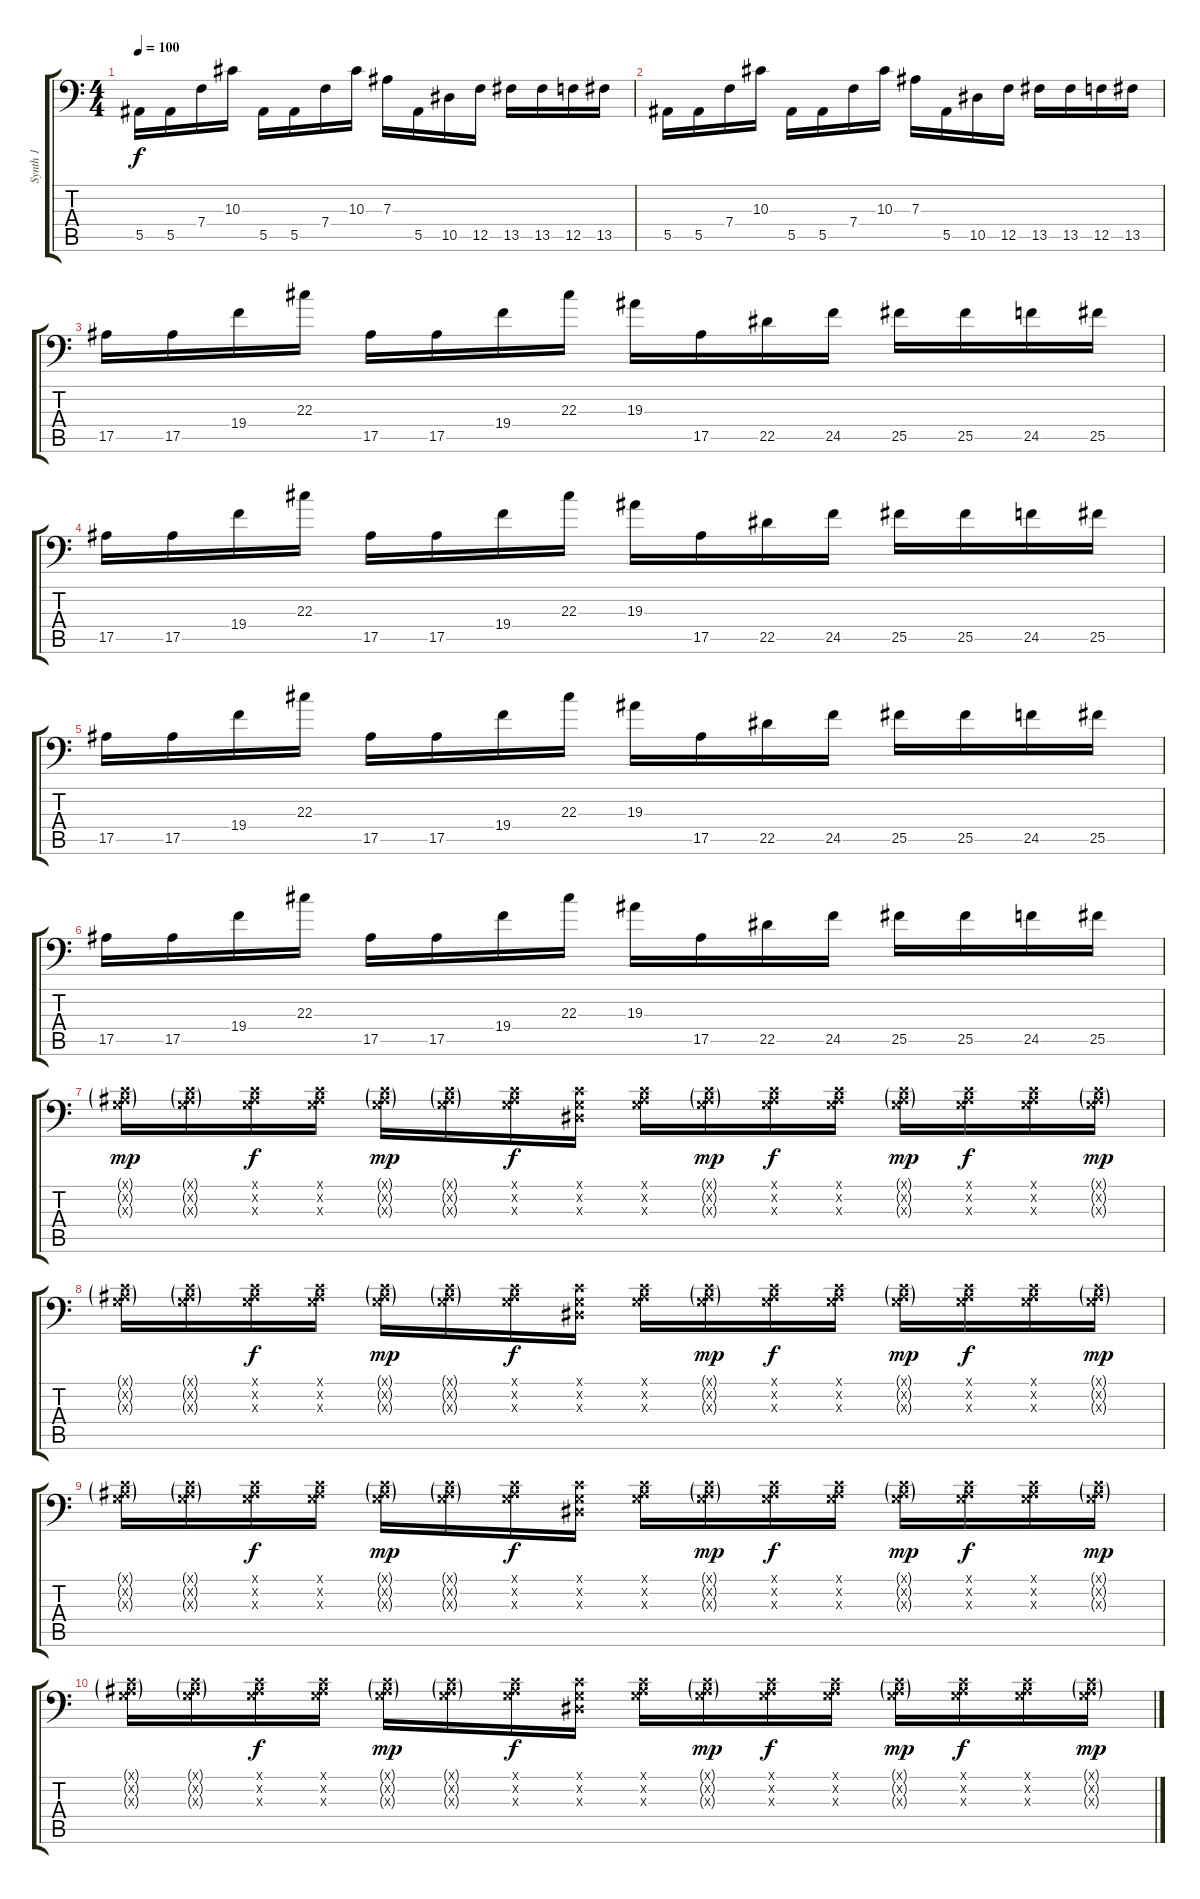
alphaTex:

\track ("Synth 1" "Synth 1") {instrument lead1square}
\staff {score tabs}
\tuning (C4 G3 Eb3 Bb2 F2 Bb1) {hide}
\ts (4 4)
\tempo 100
\clef f4
\ks c
5.5.16{dy f} 5.5.16 7.4.16 10.3.16 5.5.16 5.5.16 7.4.16 10.3.16 7.3.16 5.5.16 10.5.16 12.5.16 13.5.16 13.5.16 12.5.16 13.5.16 |
5.5.16 5.5.16 7.4.16 10.3.16 5.5.16 5.5.16 7.4.16 10.3.16 7.3.16 5.5.16 10.5.16 12.5.16 13.5.16 13.5.16 12.5.16 13.5.16 |
17.5.16{volume 7 instrument lead2sawtooth} 17.5.16 19.4.16 22.3.16 17.5.16 17.5.16 19.4.16 22.3.16 19.3.16 17.5.16 22.5.16 24.5.16 25.5.16 25.5.16 24.5.16 25.5.16 |
17.5.16{volume 7 instrument lead2sawtooth} 17.5.16 19.4.16 22.3.16 17.5.16 17.5.16 19.4.16 22.3.16 19.3.16 17.5.16 22.5.16 24.5.16 25.5.16 25.5.16 24.5.16 25.5.16 |
17.5.16{volume 7 instrument lead2sawtooth} 17.5.16 19.4.16 22.3.16 17.5.16 17.5.16 19.4.16 22.3.16 19.3.16 17.5.16 22.5.16 24.5.16 25.5.16 25.5.16 24.5.16 25.5.16 |
17.5.16{volume 7 instrument lead2sawtooth} 17.5.16 19.4.16 22.3.16 17.5.16 17.5.16 19.4.16 22.3.16 19.3.16 17.5.16 22.5.16 24.5.16 25.5.16 25.5.16 24.5.16 25.5.16 |
(0.1{g x} 0.2{g x} 7.3{g x}).16{dy mp volume 6} (0.1{g x} 0.2{g x} 7.3{g x}).16 (0.1{x} 0.2{x} 7.3{x}).16{dy f} (0.1{x} 0.2{x} 7.3{x}).16 (0.1{g x} 0.2{g x} 7.3{g x}).16{dy mp} (0.1{g x} 0.2{g x} 7.3{g x}).16 (0.1{x} 0.2{x} 7.3{x}).16{dy f} (0.1{x} 0.2{x} 0.3{x}).16 (0.1{x} 0.2{x} 7.3{x}).16 (0.1{g x} 0.2{g x} 7.3{g x}).16{dy mp} (0.1{x} 0.2{x} 7.3{x}).16{dy f} (0.1{x} 0.2{x} 7.3{x}).16 (0.1{g x} 0.2{g x} 7.3{g x}).16{dy mp} (0.1{x} 0.2{x} 7.3{x}).16{dy f} (0.1{x} 0.2{x} 7.3{x}).16 (0.1{g x} 0.2{g x} 7.3{g x}).16{dy mp} |
(0.1{g x} 0.2{g x} 7.3{g x}).16 (0.1{g x} 0.2{g x} 7.3{g x}).16 (0.1{x} 0.2{x} 7.3{x}).16{dy f} (0.1{x} 0.2{x} 7.3{x}).16 (0.1{g x} 0.2{g x} 7.3{g x}).16{dy mp} (0.1{g x} 0.2{g x} 7.3{g x}).16 (0.1{x} 0.2{x} 7.3{x}).16{dy f} (0.1{x} 0.2{x} 0.3{x}).16 (0.1{x} 0.2{x} 7.3{x}).16 (0.1{g x} 0.2{g x} 7.3{g x}).16{dy mp} (0.1{x} 0.2{x} 7.3{x}).16{dy f} (0.1{x} 0.2{x} 7.3{x}).16 (0.1{g x} 0.2{g x} 7.3{g x}).16{dy mp} (0.1{x} 0.2{x} 7.3{x}).16{dy f} (0.1{x} 0.2{x} 7.3{x}).16 (0.1{g x} 0.2{g x} 7.3{g x}).16{dy mp} |
(0.1{g x} 0.2{g x} 7.3{g x}).16 (0.1{g x} 0.2{g x} 7.3{g x}).16 (0.1{x} 0.2{x} 7.3{x}).16{dy f} (0.1{x} 0.2{x} 7.3{x}).16 (0.1{g x} 0.2{g x} 7.3{g x}).16{dy mp} (0.1{g x} 0.2{g x} 7.3{g x}).16 (0.1{x} 0.2{x} 7.3{x}).16{dy f} (0.1{x} 0.2{x} 0.3{x}).16 (0.1{x} 0.2{x} 7.3{x}).16 (0.1{g x} 0.2{g x} 7.3{g x}).16{dy mp} (0.1{x} 0.2{x} 7.3{x}).16{dy f} (0.1{x} 0.2{x} 7.3{x}).16 (0.1{g x} 0.2{g x} 7.3{g x}).16{dy mp} (0.1{x} 0.2{x} 7.3{x}).16{dy f} (0.1{x} 0.2{x} 7.3{x}).16 (0.1{g x} 0.2{g x} 7.3{g x}).16{dy mp} |
(0.1{g x} 0.2{g x} 7.3{g x}).16 (0.1{g x} 0.2{g x} 7.3{g x}).16 (0.1{x} 0.2{x} 7.3{x}).16{dy f} (0.1{x} 0.2{x} 7.3{x}).16 (0.1{g x} 0.2{g x} 7.3{g x}).16{dy mp} (0.1{g x} 0.2{g x} 7.3{g x}).16 (0.1{x} 0.2{x} 7.3{x}).16{dy f} (0.1{x} 0.2{x} 0.3{x}).16 (0.1{x} 0.2{x} 7.3{x}).16 (0.1{g x} 0.2{g x} 7.3{g x}).16{dy mp} (0.1{x} 0.2{x} 7.3{x}).16{dy f} (0.1{x} 0.2{x} 7.3{x}).16 (0.1{g x} 0.2{g x} 7.3{g x}).16{dy mp} (0.1{x} 0.2{x} 7.3{x}).16{dy f} (0.1{x} 0.2{x} 7.3{x}).16 (0.1{g x} 0.2{g x} 7.3{g x}).16{dy mp}
